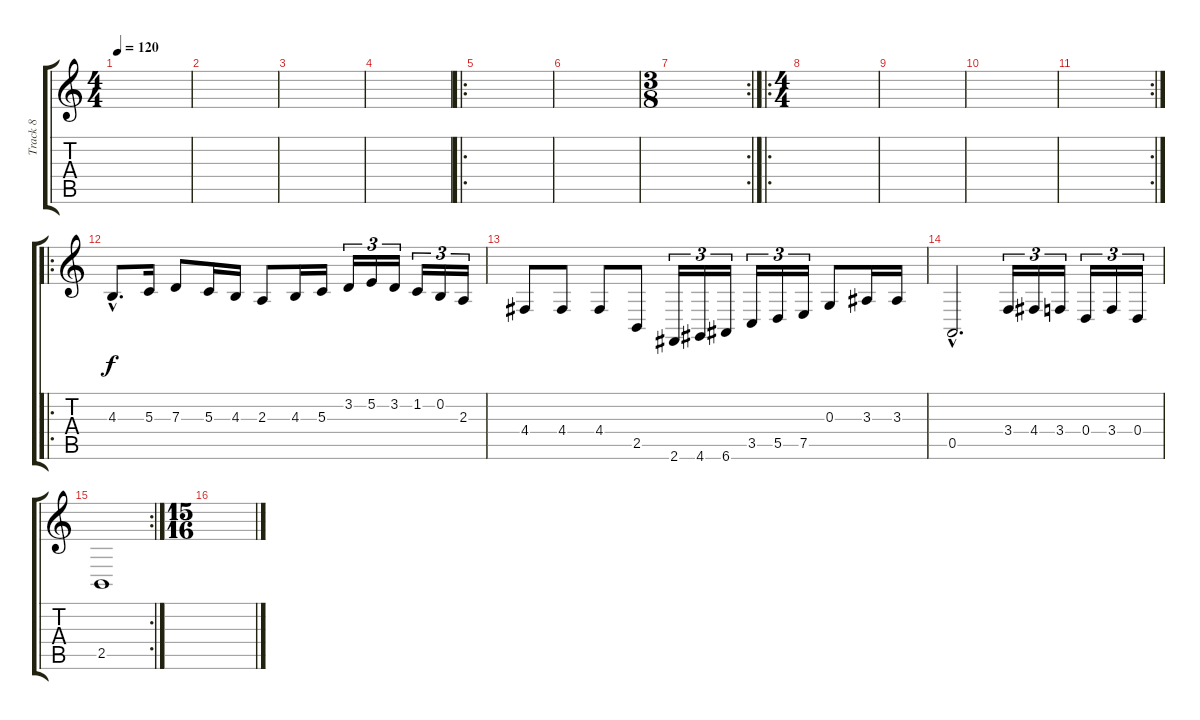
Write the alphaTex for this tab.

\track ("Track 8" "Track 8") {instrument acousticgrandpiano}
\staff {score tabs}
\tuning (E4 B3 G3 D3 A2 E2) {hide}
\ts (4 4)
\tempo 120
\clef g2
\ks c
|
|
|
|
\ro
|
|
\rc 2
\ts (3 8)
|
\ro
\ts (4 4)
|
|
|
\rc 2
|
\ro
4.3{hac}.8{d} 5.3.16 7.3.8 5.3.16 4.3.16 2.3.8 4.3.16 5.3.16 3.2.16{tu (3 2)} 5.2.16{tu (3 2)} 3.2.16{tu (3 2)} 1.2.16{tu (3 2)} 0.2.16{tu (3 2)} 2.3.16{tu (3 2)} |
4.4.8 4.4.8 4.4.8 2.5.8 2.6.16{tu (3 2)} 4.6.16{tu (3 2)} 6.6.16{tu (3 2)} 3.5.16{tu (3 2)} 5.5.16{tu (3 2)} 7.5.16{tu (3 2)} 0.3.8 3.3.16 3.3.16 |
0.5{hac}.2{d} 3.4.16{tu (3 2)} 4.4.16{tu (3 2)} 3.4.16{tu (3 2)} 0.4.16{tu (3 2)} 3.4.16{tu (3 2)} 0.4.16{tu (3 2)} |
\rc 2
2.5.1 |
\ts (15 16)
